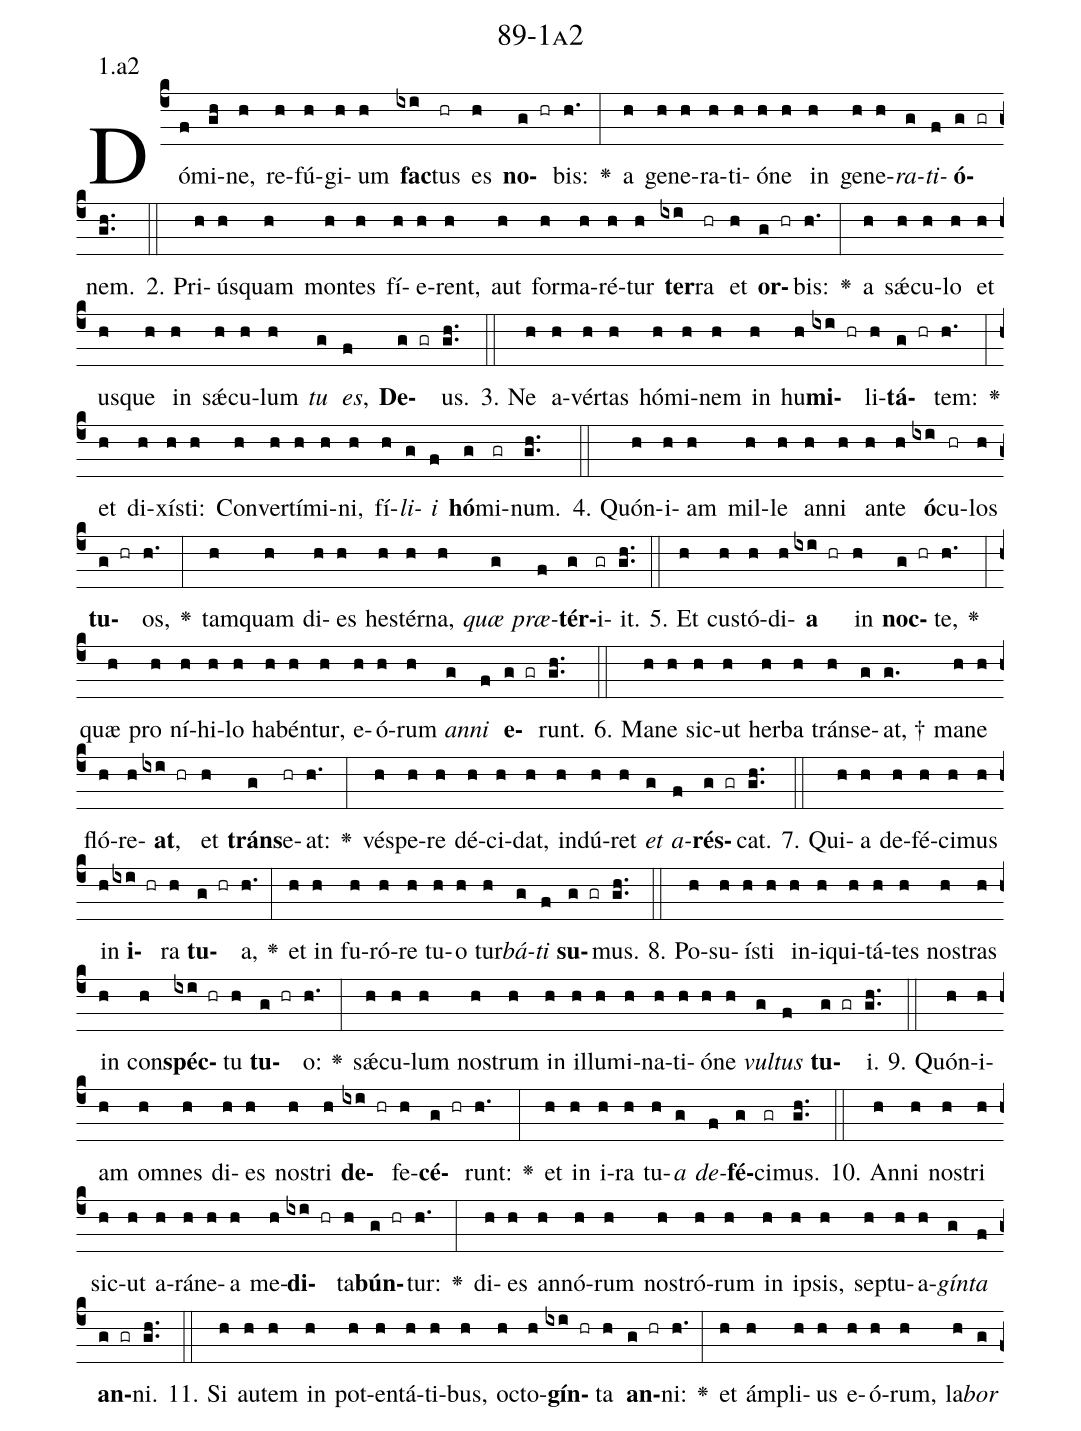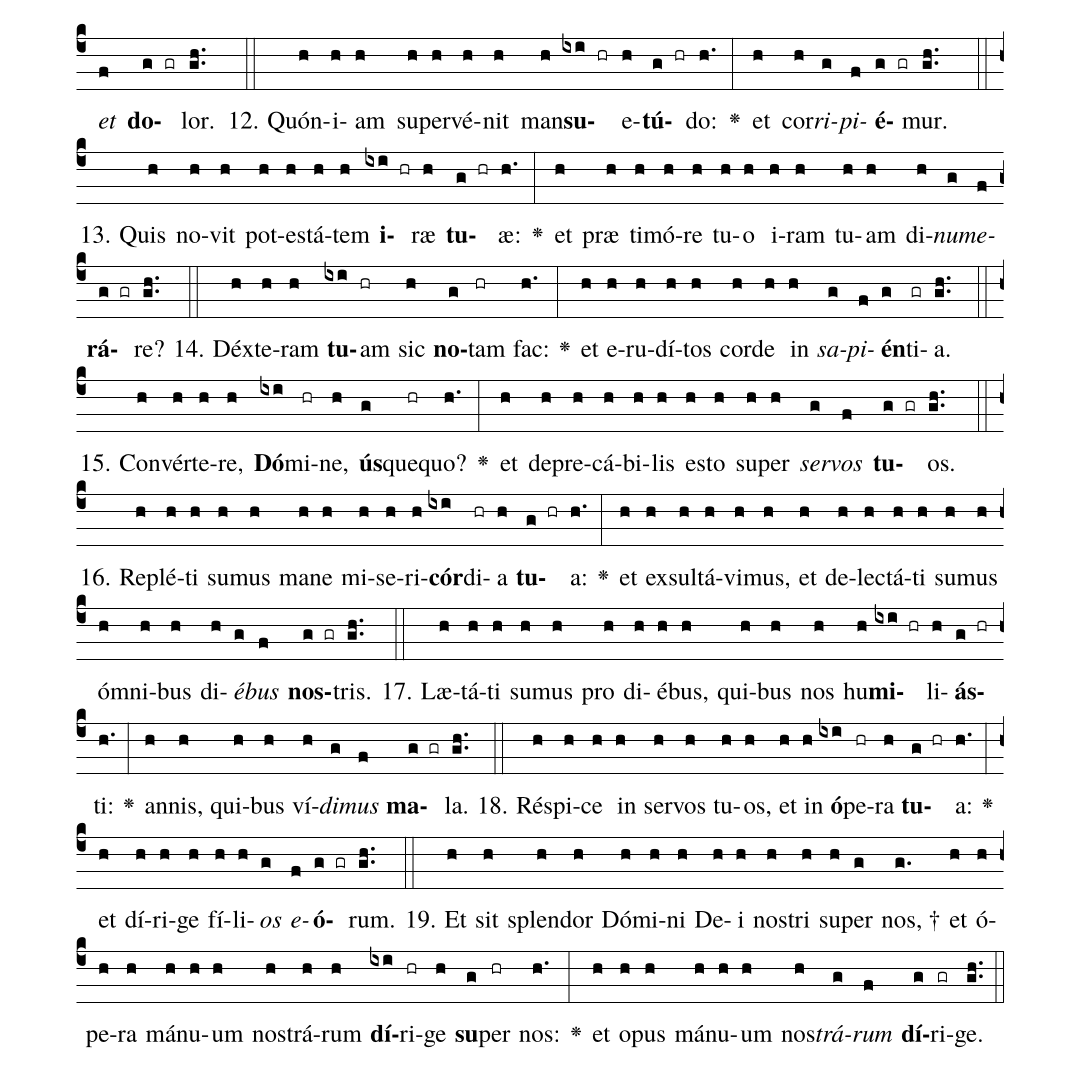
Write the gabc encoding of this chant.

name: 89-1a2;
annotation: 1.a2;
%%
(c4)Dó(f)mi(gh)ne,(h) re(h)fú(h)gi(h)um(h) <b>fac</b>(ixi)tus(hr) es(h) <b>no</b>(g hr)bis:(h.) <v>\greheightstar</v>(:) a(h) ge(h)ne(h)ra(h)ti(h)ó(h)ne(h) in(h) ge(h)ne(h)<i>ra</i>(g)<i>ti</i>(f)<b>ó</b>(g gr)nem.(gh..) (::)
2. Pri(h)ús(h)quam(h) mon(h)tes(h) fí(h)e(h)rent,(h) aut(h) for(h)ma(h)ré(h)tur(h) <b>ter</b>(ixi)ra(hr) et(h) <b>or</b>(g hr)bis:(h.) <v>\greheightstar</v>(:) a(h) sǽ(h)cu(h)lo(h) et(h) us(h)que(h) in(h) sǽ(h)cu(h)lum(h) <i>tu</i>(g) <i>es</i>,(f) <b>De</b>(g gr)us.(gh..) (::)
3. Ne(h) a(h)vér(h)tas(h) hó(h)mi(h)nem(h) in(h) hu(h)<b>mi</b>(ixi hr)li(h)<b>tá</b>(g hr)tem:(h.) <v>\greheightstar</v>(:) et(h) di(h)xís(h)ti:(h) Con(h)ver(h)tí(h)mi(h)ni,(h) fí(h)<i>li</i>(g)<i>i</i>(f) <b>hó</b>(g)mi(gr)num.(gh..) (::)
4. Quón(h)i(h)am(h) mil(h)le(h) an(h)ni(h) an(h)te(h) <b>ó</b>(ixi)cu(hr)los(h) <b>tu</b>(g hr)os,(h.) <v>\greheightstar</v>(:) tam(h)quam(h) di(h)es(h) hes(h)tér(h)na,(h) <i>quæ</i>(g) <i>præ</i>(f)<b>tér</b>(g)i(gr)it.(gh..) (::)
5. Et(h) cus(h)tó(h)di(h)<b>a</b>(ixi hr) in(h) <b>noc</b>(g hr)te,(h.) <v>\greheightstar</v>(:) quæ(h) pro(h) ní(h)hi(h)lo(h) ha(h)bén(h)tur,(h) e(h)ó(h)rum(h) <i>an</i>(g)<i>ni</i>(f) <b>e</b>(g gr)runt.(gh..) (::)
6. Ma(h)ne(h) sic(h)ut(h) her(h)ba(h) tráns(h)e(g)at, †(g.) ma(h)ne(h) fló(h)re(h)<b>at</b>,(ixi hr) et(h) <b>tráns</b>(g)e(hr)at:(h.) <v>\greheightstar</v>(:) vés(h)pe(h)re(h) dé(h)ci(h)dat,(h) in(h)dú(h)ret(h) <i>et</i>(g) <i>a</i>(f)<b>rés</b>(g gr)cat.(gh..) (::)
7. Qui(h)a(h) de(h)fé(h)ci(h)mus(h) in(h) <b>i</b>(ixi hr)ra(h) <b>tu</b>(g hr)a,(h.) <v>\greheightstar</v>(:) et(h) in(h) fu(h)ró(h)re(h) tu(h)o(h) tur(h)<i>bá</i>(g)<i>ti</i>(f) <b>su</b>(g gr)mus.(gh..) (::)
8. Po(h)su(h)ís(h)ti(h) in(h)i(h)qui(h)tá(h)tes(h) nos(h)tras(h) in(h) con(h)<b>spéc</b>(ixi hr)tu(h) <b>tu</b>(g hr)o:(h.) <v>\greheightstar</v>(:) sǽ(h)cu(h)lum(h) nos(h)trum(h) in(h) il(h)lu(h)mi(h)na(h)ti(h)ó(h)ne(h) <i>vul</i>(g)<i>tus</i>(f) <b>tu</b>(g gr)i.(gh..) (::)
9. Quón(h)i(h)am(h) om(h)nes(h) di(h)es(h) nos(h)tri(h) <b>de</b>(ixi hr)fe(h)<b>cé</b>(g hr)runt:(h.) <v>\greheightstar</v>(:) et(h) in(h) i(h)ra(h) tu(h)<i>a</i>(g) <i>de</i>(f)<b>fé</b>(g)ci(gr)mus.(gh..) (::)
10. An(h)ni(h) nos(h)tri(h) sic(h)ut(h) a(h)rá(h)ne(h)a(h) me(h)<b>di</b>(ixi hr)ta(h)<b>bún</b>(g hr)tur:(h.) <v>\greheightstar</v>(:) di(h)es(h) an(h)nó(h)rum(h) nos(h)tró(h)rum(h) in(h) ip(h)sis,(h) sep(h)tu(h)a(h)<i>gín</i>(g)<i>ta</i>(f) <b>an</b>(g gr)ni.(gh..) (::)
11. Si(h) au(h)tem(h) in(h) pot(h)en(h)tá(h)ti(h)bus,(h) oc(h)to(h)<b>gín</b>(ixi hr)ta(h) <b>an</b>(g hr)ni:(h.) <v>\greheightstar</v>(:) et(h) ám(h)pli(h)us(h) e(h)ó(h)rum,(h) la(h)<i>bor</i>(g) <i>et</i>(f) <b>do</b>(g gr)lor.(gh..) (::)
12. Quón(h)i(h)am(h) su(h)per(h)vé(h)nit(h) man(h)<b>su</b>(ixi hr)e(h)<b>tú</b>(g hr)do:(h.) <v>\greheightstar</v>(:) et(h) cor(h)<i>ri</i>(g)<i>pi</i>(f)<b>é</b>(g gr)mur.(gh..) (::)
13. Quis(h) no(h)vit(h) pot(h)es(h)tá(h)tem(h) <b>i</b>(ixi hr)ræ(h) <b>tu</b>(g hr)æ:(h.) <v>\greheightstar</v>(:) et(h) præ(h) ti(h)mó(h)re(h) tu(h)o(h) i(h)ram(h) tu(h)am(h) di(h)<i>nu</i>(g)<i>me</i>(f)<b>rá</b>(g gr)re?(gh..) (::)
14. Déx(h)te(h)ram(h) <b>tu</b>(ixi)am(hr) sic(h) <b>no</b>(g)tam(hr) fac:(h.) <v>\greheightstar</v>(:) et(h) e(h)ru(h)dí(h)tos(h) cor(h)de(h) in(h) <i>sa</i>(g)<i>pi</i>(f)<b>én</b>(g)ti(gr)a.(gh..) (::)
15. Con(h)vér(h)te(h)re,(h) <b>Dó</b>(ixi)mi(hr)ne,(h) <b>ús</b>(g)que(hr)quo?(h.) <v>\greheightstar</v>(:) et(h) de(h)pre(h)cá(h)bi(h)lis(h) es(h)to(h) su(h)per(h) <i>ser</i>(g)<i>vos</i>(f) <b>tu</b>(g gr)os.(gh..) (::)
16. Re(h)plé(h)ti(h) su(h)mus(h) ma(h)ne(h) mi(h)se(h)ri(h)<b>cór</b>(ixi)di(hr)a(h) <b>tu</b>(g hr)a:(h.) <v>\greheightstar</v>(:) et(h) ex(h)sul(h)tá(h)vi(h)mus,(h) et(h) de(h)lec(h)tá(h)ti(h) su(h)mus(h) óm(h)ni(h)bus(h) di(h)<i>é</i>(g)<i>bus</i>(f) <b>nos</b>(g gr)tris.(gh..) (::)
17. Læ(h)tá(h)ti(h) su(h)mus(h) pro(h) di(h)é(h)bus,(h) qui(h)bus(h) nos(h) hu(h)<b>mi</b>(ixi hr)li(h)<b>ás</b>(g hr)ti:(h.) <v>\greheightstar</v>(:) an(h)nis,(h) qui(h)bus(h) ví(h)<i>di</i>(g)<i>mus</i>(f) <b>ma</b>(g gr)la.(gh..) (::)
18. Ré(h)spi(h)ce(h) in(h) ser(h)vos(h) tu(h)os,(h) et(h) in(h) <b>ó</b>(ixi)pe(hr)ra(h) <b>tu</b>(g hr)a:(h.) <v>\greheightstar</v>(:) et(h) dí(h)ri(h)ge(h) fí(h)li(h)<i>os</i>(g) <i>e</i>(f)<b>ó</b>(g gr)rum.(gh..) (::)
19. Et(h) sit(h) splen(h)dor(h) Dó(h)mi(h)ni(h) De(h)i(h) nos(h)tri(h) su(h)per(g) nos, †(g.) et(h) ó(h)pe(h)ra(h) má(h)nu(h)um(h) nos(h)trá(h)rum(h) <b>dí</b>(ixi)ri(hr)ge(h) <b>su</b>(g)per(hr) nos:(h.) <v>\greheightstar</v>(:) et(h) o(h)pus(h) má(h)nu(h)um(h) nos(h)<i>trá</i>(g)<i>rum</i>(f) <b>dí</b>(g)ri(gr)ge.(gh..) (::)
